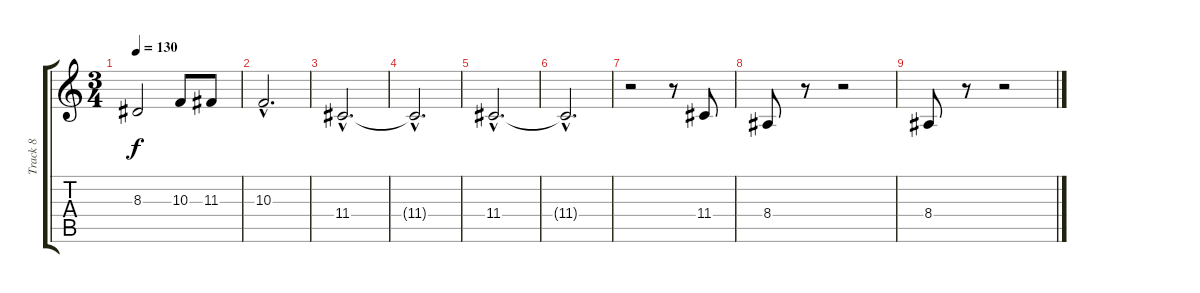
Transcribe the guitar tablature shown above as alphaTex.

\track ("Track 8" "Track 8") {instrument trumpet}
\staff {score tabs}
\tuning (E4 B3 G3 D3 A2 E2) {hide}
\ts (3 4)
\tempo 130
\clef g2
\ks c
8.3.2{dy f} 10.3.8 11.3.8 |
10.3{hac}.2{d} |
11.4{hac}.2{d} |
11.4{hac t}.2{d volume 0} |
11.4{hac}.2{d volume 14} |
11.4{hac t}.2{d} |
r.2 r.8 11.4.8 |
8.4.8 r.8 r.2 |
8.4.8 r.8 r.2
